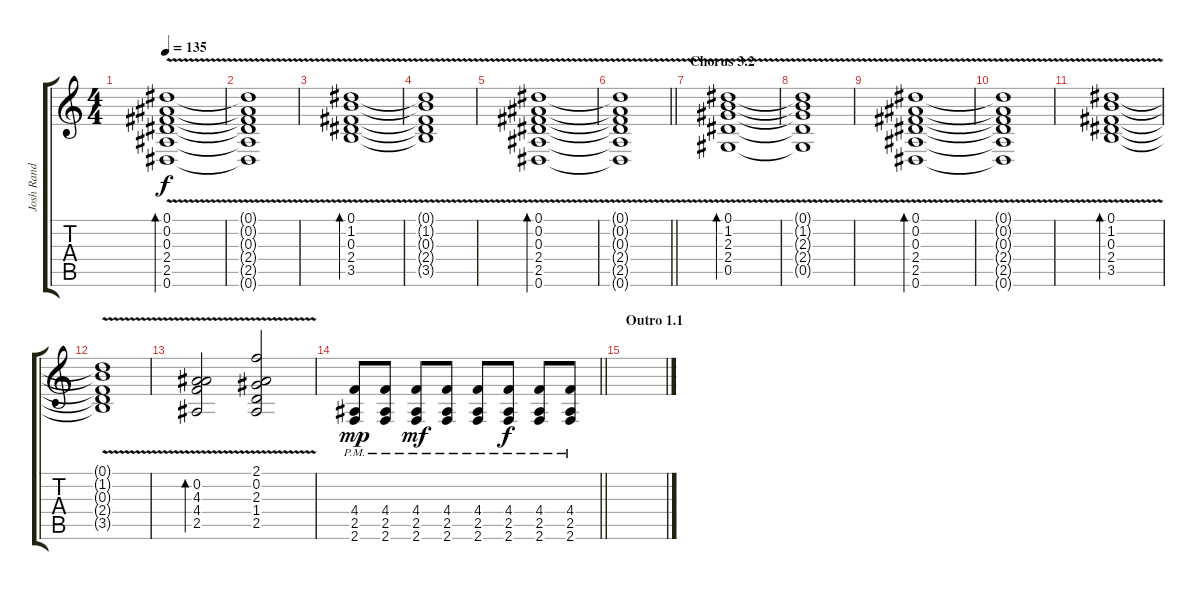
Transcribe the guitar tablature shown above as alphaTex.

\track ("Josh Rand (Solo)" "Josh Rand ") {instrument distortionguitar}
\staff {score tabs}
\tuning (Eb4 Bb3 Gb3 Db3 Ab2 Eb2) {hide}
\ts (4 4)
\tempo 135
\clef g2
\ks c
(0.1{v} 0.2{v} 0.3{v} 2.4{v} 2.5{v} 0.6{v}).1{bd 120 dy f} |
(0.1{t} 0.2{t} 0.3{t} 2.4{t} 2.5{t} 0.6{t}).1 |
(0.1{v} 1.2{v} 0.3{v} 2.4{v} 3.5{v}).1{bd 120} |
(0.1{t} 1.2{t} 0.3{t} 2.4{t} 3.5{t}).1 |
(0.1{v} 0.2{v} 0.3{v} 2.4{v} 2.5{v} 0.6{v}).1{bd 120} |
\barLineRight lightlight
(0.1{t} 0.2{t} 0.3{t} 2.4{t} 2.5{t} 0.6{t}).1 |
\section ("" "Chorus 3.2")
(0.1{v} 1.2{v} 2.3{v} 2.4{v} 0.5{v}).1{bd 120} |
(0.1{t} 1.2{t} 2.3{t} 2.4{t} 0.5{t}).1 |
(0.1{v} 0.2{v} 0.3{v} 2.4{v} 2.5{v} 0.6{v}).1{bd 120} |
(0.1{t} 0.2{t} 0.3{t} 2.4{t} 2.5{t} 0.6{t}).1 |
(0.1{v} 1.2{v} 0.3{v} 2.4{v} 3.5{v}).1{bd 120} |
(0.1{t} 1.2{t} 0.3{t} 2.4{t} 3.5{t}).1 |
(0.2{v} 4.3{v} 4.4{v} 2.5{v}).2{bd 120} (2.1{v} 0.2{v} 2.3{v} 1.4{v} 2.5{v}).2 |
\barLineRight lightlight
(4.4{pm} 2.5{pm} 2.6{pm}).8{dy mp instrument electricguitarmuted} (4.4{pm} 2.5{pm} 2.6{pm}).8 (4.4{pm} 2.5{pm} 2.6{pm}).8{dy mf} (4.4{pm} 2.5{pm} 2.6{pm}).8 (4.4{pm} 2.5{pm} 2.6{pm}).8 (4.4{pm} 2.5{pm} 2.6{pm}).8{dy f} (4.4{pm} 2.5{pm} 2.6{pm}).8 (4.4{pm} 2.5{pm} 2.6{pm}).8 |
\section ("" "Outro 1.1")
